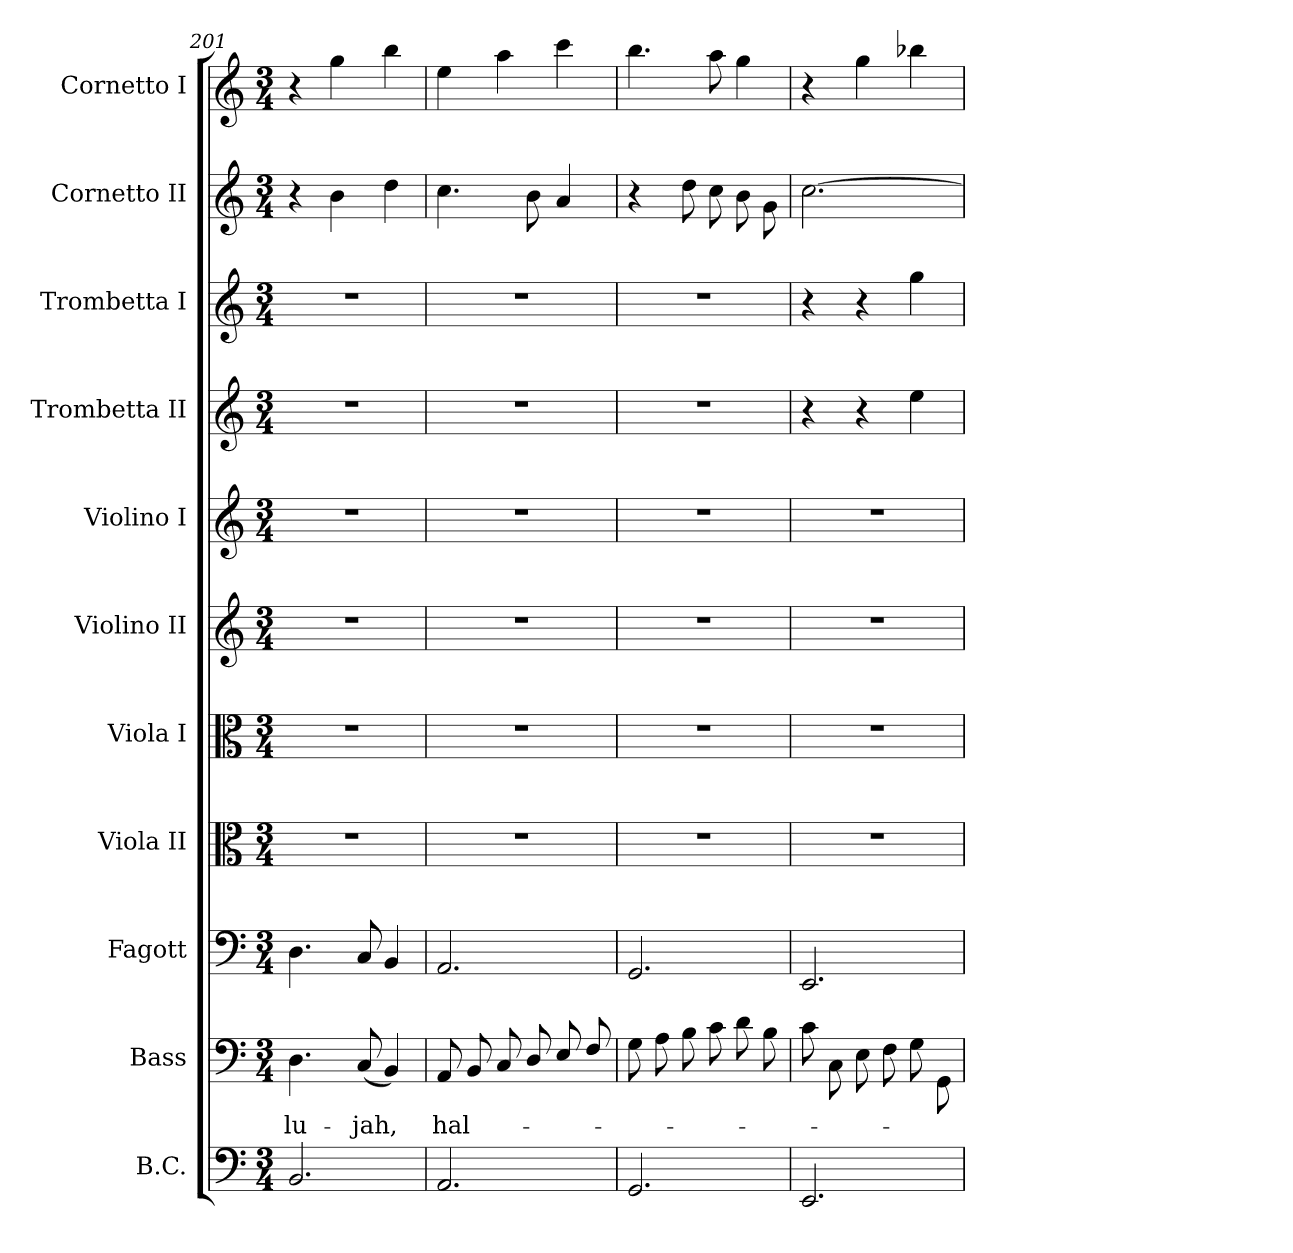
**kern	**kern	**text	**kern	**kern	**kern	**kern	**kern	**kern	**kern	**kern	**kern
*part11	*part10	*part10	*part9	*part8	*part7	*part6	*part5	*part4	*part3	*part2	*part1
*staff11	*staff10	*staff10	*staff9	*staff8	*staff7	*staff6	*staff5	*staff4	*staff3	*staff2	*staff1
*I"B.C.	*I"Bass	*	*I"Fagott	*I"Viola II	*I"Viola I	*I"Violino II	*I"Violino I	*I"Trombetta II	*I"Trombetta I	*I"Cornetto II	*I"Cornetto I
*	*I'B.	*	*I'Fg.	*I'Vla.	*I'Vla.	*	*	*	*	*	*
*clefF4	*clefF4	*	*clefF4	*clefC3	*clefC3	*clefG2	*clefG2	*clefG2	*clefG2	*clefG2	*clefG2
*k[]	*k[]	*	*k[]	*k[]	*k[]	*k[]	*k[]	*k[]	*k[]	*k[]	*k[]
*C:	*C:	*	*C:	*C:	*C:	*C:	*C:	*C:	*C:	*C:	*C:
*M3/4	*M3/4	*	*M3/4	*M3/4	*M3/4	*M3/4	*M3/4	*M3/4	*M3/4	*M3/4	*M3/4
=201	=201	=201	=201	=201	=201	=201	=201	=201	=201	=201	=201
!	!	!LO:LY:b:color=#000000	!	!LO:N:vis=1	!LO:N:vis=1	!LO:N:vis=1	!LO:N:vis=1	!LO:N:vis=1	!LO:N:vis=1	!	!
2.BBi/	4.Di\	-lu-	4.Di\	2.r	2.r	2.r	2.r	2.r	2.r	4r	4r
.	.	.	.	.	.	.	.	.	.	4bi\	4ggi\
!	!	!LO:LY:b:color=#000000	!	!	!	!	!	!	!	!	!
.	(8Ci/	-jah,	8Ci/	.	.	.	.	.	.	.	.
.	4BBi/)	.	4BBi/	.	.	.	.	.	.	4ddi\	4bbi\
=202	=202	=202	=202	=202	=202	=202	=202	=202	=202	=202	=202
!	!	!LO:LY:b:color=#000000	!	!LO:N:vis=1	!LO:N:vis=1	!LO:N:vis=1	!LO:N:vis=1	!LO:N:vis=1	!LO:N:vis=1	!	!
2.AAi/	8AAi/	hal-	2.AAi/	2.r	2.r	2.r	2.r	2.r	2.r	4.cci\	4eei\
.	8BBi/	.	.	.	.	.	.	.	.	.	.
.	8Ci/	.	.	.	.	.	.	.	.	.	4aai\
.	8Di/	.	.	.	.	.	.	.	.	8bi\	.
.	8Ei/	.	.	.	.	.	.	.	.	4ai/	4ccci\
.	8Fi/	.	.	.	.	.	.	.	.	.	.
=203	=203	=203	=203	=203	=203	=203	=203	=203	=203	=203	=203
!	!	!	!	!LO:N:vis=1	!LO:N:vis=1	!LO:N:vis=1	!LO:N:vis=1	!LO:N:vis=1	!LO:N:vis=1	!	!
2.GGi/	8Gi\	.	2.GGi/	2.r	2.r	2.r	2.r	2.r	2.r	4r	4.bbi\
.	8Ai\	.	.	.	.	.	.	.	.	.	.
.	8Bi\	.	.	.	.	.	.	.	.	8ddi\	.
.	8ci\	.	.	.	.	.	.	.	.	8cci\	8aai\
.	8di\	.	.	.	.	.	.	.	.	8bi\	4ggi\
.	8Bi\	.	.	.	.	.	.	.	.	8gi\	.
=204	=204	=204	=204	=204	=204	=204	=204	=204	=204	=204	=204
!	!	!	!	!LO:N:vis=1	!LO:N:vis=1	!LO:N:vis=1	!LO:N:vis=1	!	!	!	!
2.EEi/	8ci\	.	2.EEi/	2.r	2.r	2.r	2.r	4r	4r	[2.cci\	4r
.	8Ci\	.	.	.	.	.	.	.	.	.	.
.	8Ei\	.	.	.	.	.	.	4r	4r	.	4ggi\
.	8Fi\	.	.	.	.	.	.	.	.	.	.
.	8Gi\	.	.	.	.	.	.	4eei\	4ggi\	.	4bb-Xi\
.	8GGi\	.	.	.	.	.	.	.	.	.	.
=	=	=	=	=	=	=	=	=	=	=	=
*-	*-	*-	*-	*-	*-	*-	*-	*-	*-	*-	*-
